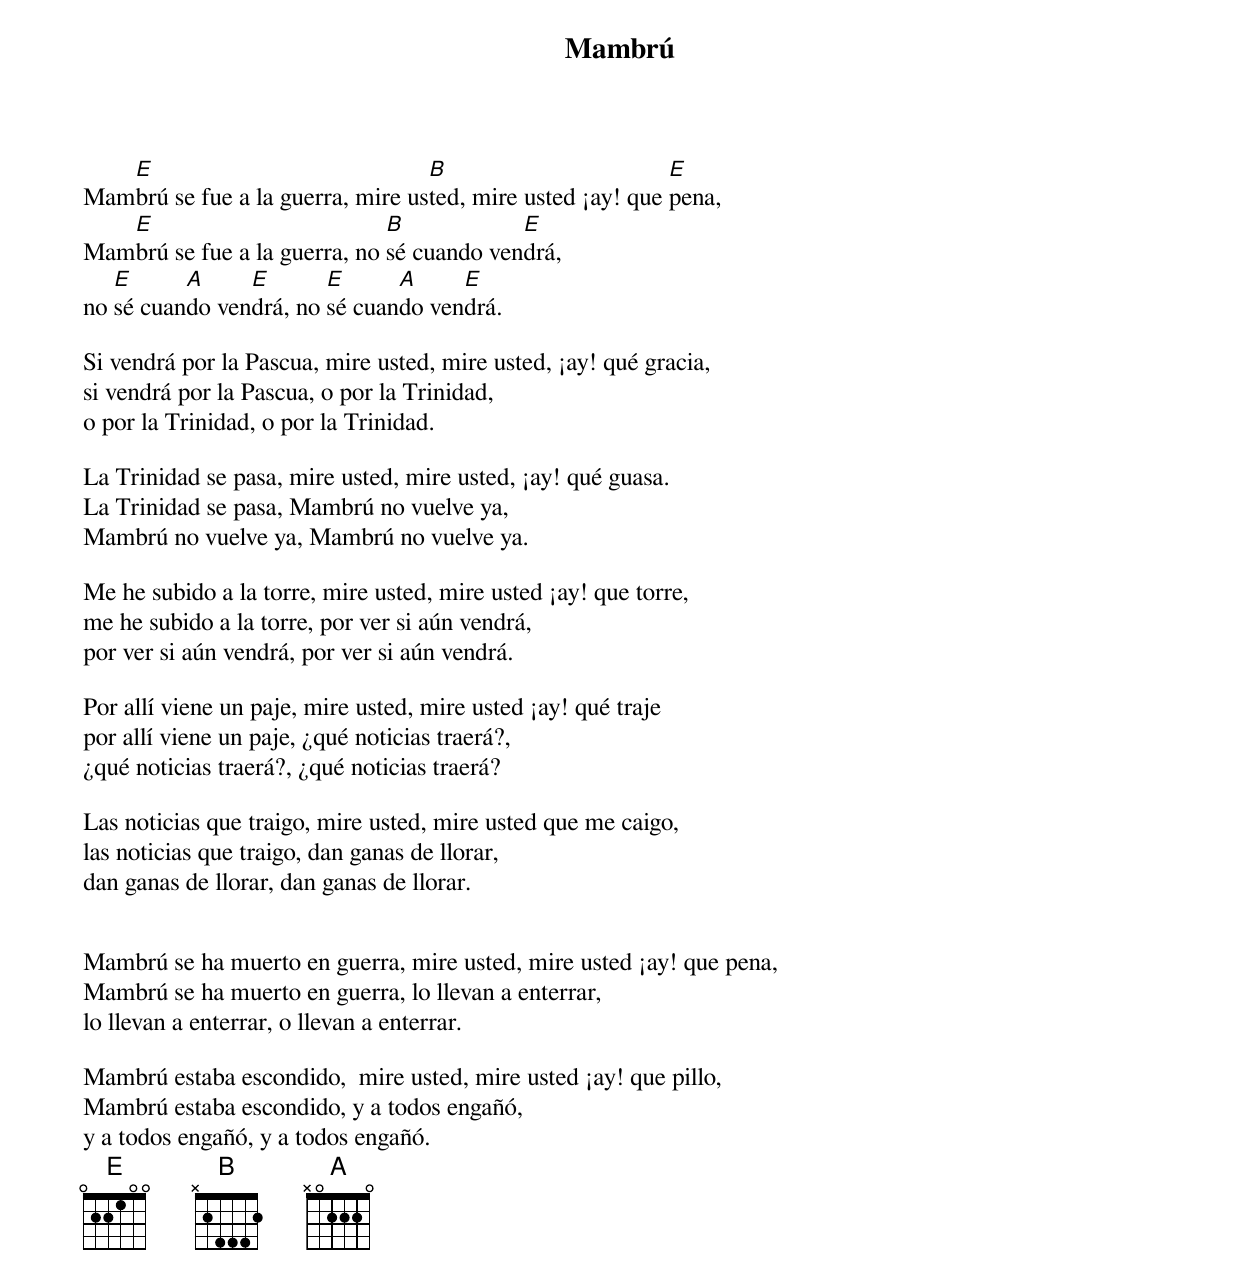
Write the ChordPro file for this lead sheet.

{title: Mambrú}

Mam[E]brú se fue a la guerra, mire us[B]ted, mire usted ¡ay! que [E]pena,
Mam[E]brú se fue a la guerra, no [B]sé cuando ven[E]drá,
no [E]sé cuan[A]do ven[E]drá, no [E]sé cuan[A]do ven[E]drá.

Si vendrá por la Pascua, mire usted, mire usted, ¡ay! qué gracia,
si vendrá por la Pascua, o por la Trinidad,
o por la Trinidad, o por la Trinidad.

La Trinidad se pasa, mire usted, mire usted, ¡ay! qué guasa.
La Trinidad se pasa, Mambrú no vuelve ya,
Mambrú no vuelve ya, Mambrú no vuelve ya.

Me he subido a la torre, mire usted, mire usted ¡ay! que torre,
me he subido a la torre, por ver si aún vendrá,
por ver si aún vendrá, por ver si aún vendrá.

Por allí viene un paje, mire usted, mire usted ¡ay! qué traje
por allí viene un paje, ¿qué noticias traerá?,
¿qué noticias traerá?, ¿qué noticias traerá?

Las noticias que traigo, mire usted, mire usted que me caigo,
las noticias que traigo, dan ganas de llorar,
dan ganas de llorar, dan ganas de llorar.


Mambrú se ha muerto en guerra, mire usted, mire usted ¡ay! que pena,
Mambrú se ha muerto en guerra, lo llevan a enterrar,
lo llevan a enterrar, o llevan a enterrar.

Mambrú estaba escondido,  mire usted, mire usted ¡ay! que pillo,
Mambrú estaba escondido, y a todos engañó,
y a todos engañó, y a todos engañó.
